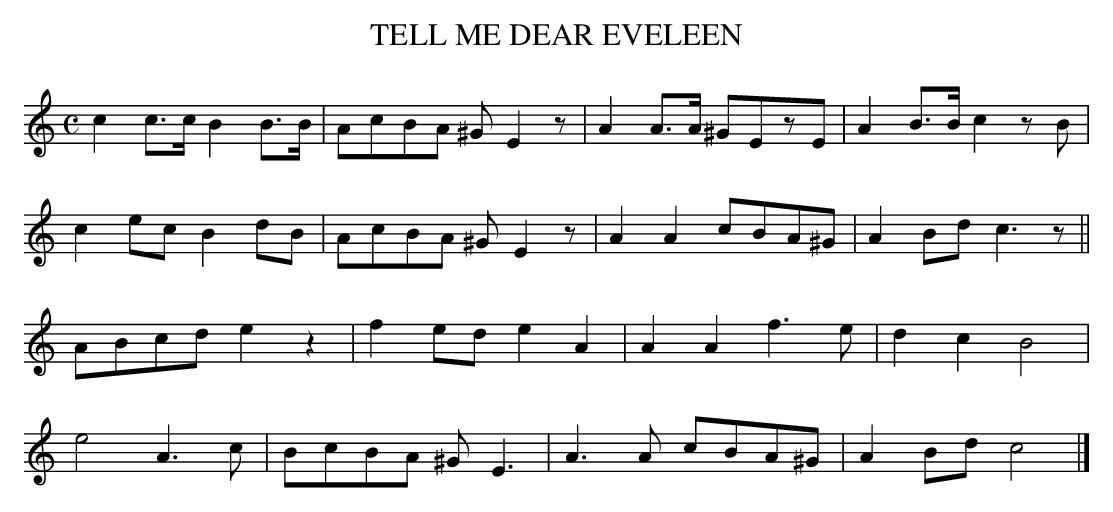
X:1
T:TELL ME DEAR EVELEEN
Y:"moderate"
M:C
L:1/8
K:C
c2c>c B2B>B|AcBA ^GE2z|A2A>A ^GEzE|A2B>B c2zB|
c2ec B2dB|AcBA ^GE2z|A2A2 cBA^G|A2Bd c3z||
ABcd e2z2|f2ed e2A2|A2A2 f3e|d2c2 B4|
e4 A3c|BcBA ^GE3|A3A cBA^G|A2Bd c4|]
